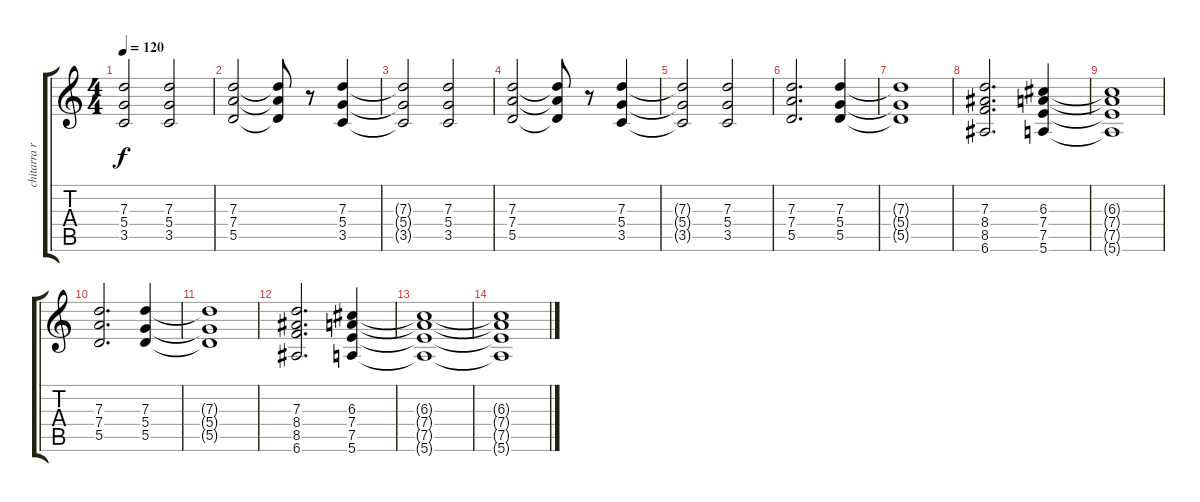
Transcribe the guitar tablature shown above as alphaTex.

\track ("chitarra riempimento" "chitarra r") {instrument overdrivenguitar}
\staff {score tabs}
\tuning (E4 B3 G3 D3 A2 E2) {hide}
\ts (4 4)
\tempo 120
\clef g2
\ks c
(7.3{t} 5.4{t} 3.5{t}).2{dy f} (7.3 5.4 3.5).2 |
(7.3 7.4 5.5).2 (7.3{t} 7.4{t} 5.5{t}).8 r.8 (7.3 5.4 3.5).4 |
(7.3{t} 5.4{t} 3.5{t}).2 (7.3 5.4 3.5).2 |
(7.3 7.4 5.5).2 (7.3{t} 7.4{t} 5.5{t}).8 r.8 (7.3 5.4 3.5).4 |
(7.3{t} 5.4{t} 3.5{t}).2 (7.3 5.4 3.5).2 |
(7.3 7.4 5.5).2{d instrument overdrivenguitar} (7.3 5.4 5.5).4 |
(7.3{t} 5.4{t} 5.5{t}).1 |
(7.3 8.4 8.5 6.6).2{d} (6.3 7.4 7.5 5.6).4 |
(6.3{t} 7.4{t} 7.5{t} 5.6{t}).1 |
(7.3 7.4 5.5).2{d} (7.3 5.4 5.5).4 |
(7.3{t} 5.4{t} 5.5{t}).1 |
(7.3 8.4 8.5 6.6).2{d} (6.3 7.4 7.5 5.6).4 |
(6.3{t} 7.4{t} 7.5{t} 5.6{t}).1 |
(6.3{t} 7.4{t} 7.5{t} 5.6{t}).1
